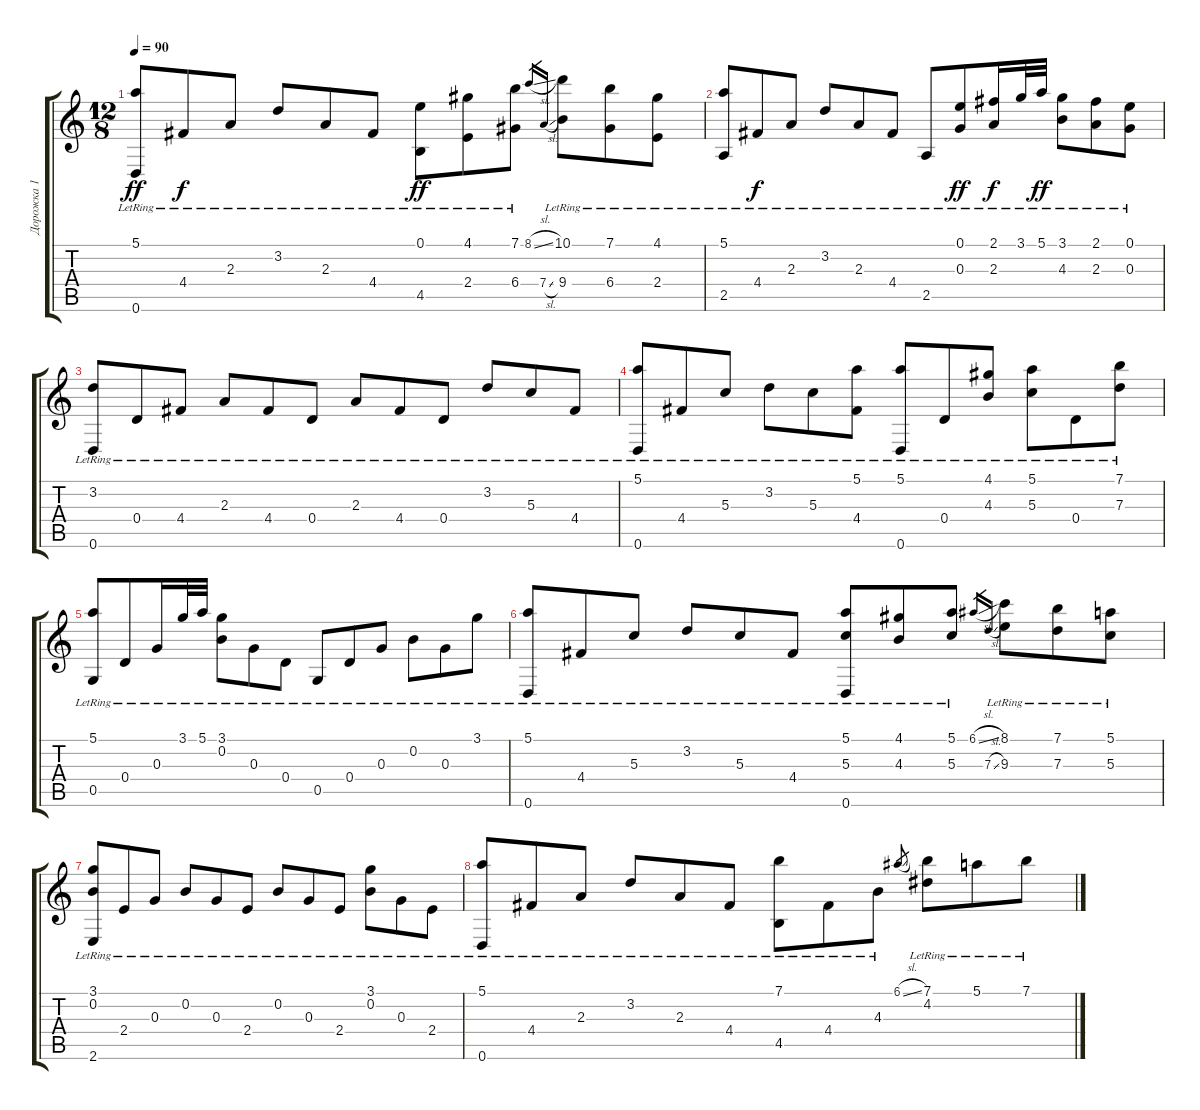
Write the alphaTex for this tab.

\track ("Дорожка 1" "Дорожка 1") {instrument acousticguitarnylon}
\staff {score tabs}
\tuning (E4 B3 G3 D3 G2 D2) {hide}
\ts (12 8)
\tempo 90
\clef g2
\ks c
(5.1{lr} 0.6{lr}).8{dy ff} 4.4{lr}.8{dy f} 2.3{lr}.8 3.2{lr}.8 2.3{lr}.8 4.4{lr}.8 (0.1{lr} 4.5{lr}).8{dy ff} (4.1{lr} 2.4{lr}).8 (7.1{lr} 6.4{lr}).8 8.1{sl}.16{gr} 7.4{sl}.16{gr} (10.1{lr} 9.4{lr}).8 (7.1{lr} 6.4{lr}).8 (4.1{lr} 2.4{lr}).8 |
(5.1{lr} 2.5{lr}).8 4.4{lr}.8{dy f} 2.3{lr}.8 3.2{lr}.8 2.3{lr}.8 4.4{lr}.8 2.5{lr}.8 (0.1{lr} 0.3{lr}).8{dy ff} (2.1{lr} 2.3{lr}).16{dy f} 3.1{lr}.32 5.1{lr}.32{dy ff} (3.1{lr} 4.3{lr}).8 (2.1{lr} 2.3{lr}).8 (0.1{lr} 0.3{lr}).8 |
(3.2{lr} 0.6{lr}).8 0.4{lr}.8 4.4{lr}.8 2.3{lr}.8 4.4{lr}.8 0.4{lr}.8 2.3{lr}.8 4.4{lr}.8 0.4{lr}.8 3.2{lr}.8 5.3{lr}.8 4.4{lr}.8 |
(5.1{lr} 0.6{lr}).8 4.4{lr}.8 5.3{lr}.8 3.2{lr}.8 5.3{lr}.8 (5.1{lr} 4.4{lr}).8 (5.1{lr} 0.6{lr}).8 0.4{lr}.8 (4.1{lr} 4.3{lr}).8 (5.1{lr} 5.3{lr}).8 0.4{lr}.8 (7.1{lr} 7.3{lr}).8 |
(5.1{lr} 0.5{lr}).8 0.4{lr}.8 0.3{lr}.16 3.1{lr}.32 5.1{lr}.32 (3.1{lr} 0.2{lr}).8 0.3{lr}.8 0.4{lr}.8 0.5{lr}.8 0.4{lr}.8 0.3{lr}.8 0.2{lr}.8 0.3{lr}.8 3.1{lr}.8 |
(5.1{lr} 0.6{lr}).8 4.4{lr}.8 5.3{lr}.8 3.2{lr}.8 5.3{lr}.8 4.4{lr}.8 (5.1{lr} 5.3{lr} 0.6{lr}).8 (4.1{lr} 4.3{lr}).8 (5.1{lr} 5.3{lr}).8 6.1{sl}.16{gr} 7.3{sl}.16{gr} (8.1{lr} 9.3{lr}).8 (7.1{lr} 7.3{lr}).8 (5.1{lr} 5.3{lr}).8 |
(3.1{lr} 0.2{lr} 2.6{lr}).8 2.4{lr}.8 0.3{lr}.8 0.2{lr}.8 0.3{lr}.8 2.4{lr}.8 0.2{lr}.8 0.3{lr}.8 2.4{lr}.8 (3.1{lr} 0.2{lr}).8 0.3{lr}.8 2.4{lr}.8 |
(5.1{lr} 0.6{lr}).8 4.4{lr}.8 2.3{lr}.8 3.2{lr}.8 2.3{lr}.8 4.4{lr}.8 (7.1{lr} 4.5{lr}).8 4.4{lr}.8 4.3{lr}.8 6.1{sl}.8{gr} (7.1{lr} 4.2{lr}).8 5.1{lr}.8 7.1{lr}.8
